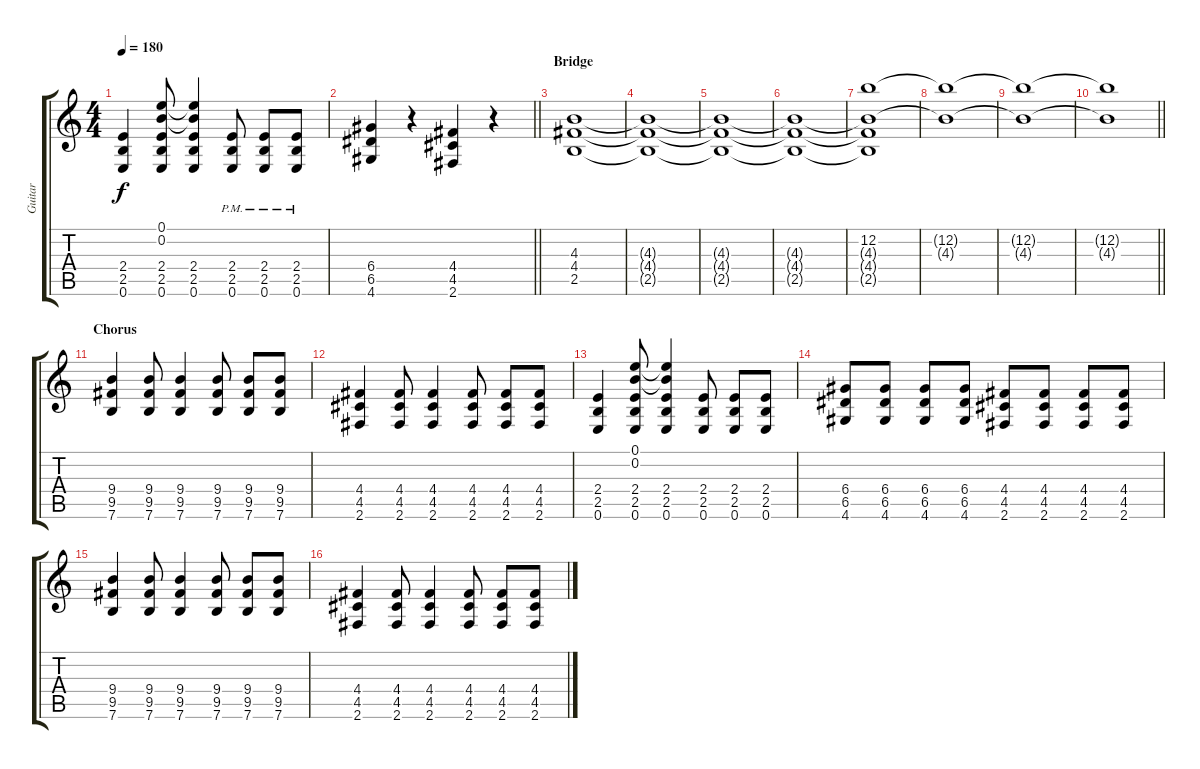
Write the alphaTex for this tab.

\track ("Guitar" "Guitar") {instrument distortionguitar}
\staff {score tabs}
\tuning (E4 B3 G3 D3 A2 E2) {hide}
\ts (4 4)
\tempo 180
\clef g2
\ks c
(2.4 2.5 0.6).4{dy f} (0.1 0.2 2.4 2.5 0.6).8 (0.1{t} 0.2{t} 2.4 2.5 0.6).4 (2.4{pm} 2.5{pm} 0.6{pm}).8 (2.4{pm} 2.5{pm} 0.6{pm}).8 (2.4{pm} 2.5{pm} 0.6{pm}).8 |
\barLineRight lightlight
(6.4 6.5 4.6).4 r.4 (4.4 4.5 2.6).4 r.4 |
\section ("" "Bridge")
(4.3 4.4 2.5).1{volume 5} |
(4.3{t} 4.4{t} 2.5{t}).1 |
(4.3{t} 4.4{t} 2.5{t}).1 |
(4.3{t} 4.4{t} 2.5{t}).1 |
(12.2 4.3{t} 4.4{t} 2.5{t}).1 |
(12.2{t} 4.3{t}).1{volume 11} |
(12.2{t} 4.3{t}).1 |
\barLineRight lightlight
(12.2{t} 4.3{t}).1 |
\section ("" "Chorus")
(9.4 9.5 7.6).4{volume 9} (9.4 9.5 7.6).8 (9.4 9.5 7.6).4 (9.4 9.5 7.6).8 (9.4 9.5 7.6).8 (9.4 9.5 7.6).8 |
(4.4 4.5 2.6).4 (4.4 4.5 2.6).8 (4.4 4.5 2.6).4 (4.4 4.5 2.6).8 (4.4 4.5 2.6).8 (4.4 4.5 2.6).8 |
(2.4 2.5 0.6).4 (0.1 0.2 2.4 2.5 0.6).8 (0.1{t} 0.2{t} 2.4 2.5 0.6).4 (2.4 2.5 0.6).8 (2.4 2.5 0.6).8 (2.4 2.5 0.6).8 |
(6.4 6.5 4.6).8 (6.4 6.5 4.6).8 (6.4 6.5 4.6).8 (6.4 6.5 4.6).8 (4.4 4.5 2.6).8 (4.4 4.5 2.6).8 (4.4 4.5 2.6).8 (4.4 4.5 2.6).8 |
(9.4 9.5 7.6).4 (9.4 9.5 7.6).8 (9.4 9.5 7.6).4 (9.4 9.5 7.6).8 (9.4 9.5 7.6).8 (9.4 9.5 7.6).8 |
(4.4 4.5 2.6).4 (4.4 4.5 2.6).8 (4.4 4.5 2.6).4 (4.4 4.5 2.6).8 (4.4 4.5 2.6).8 (4.4 4.5 2.6).8
